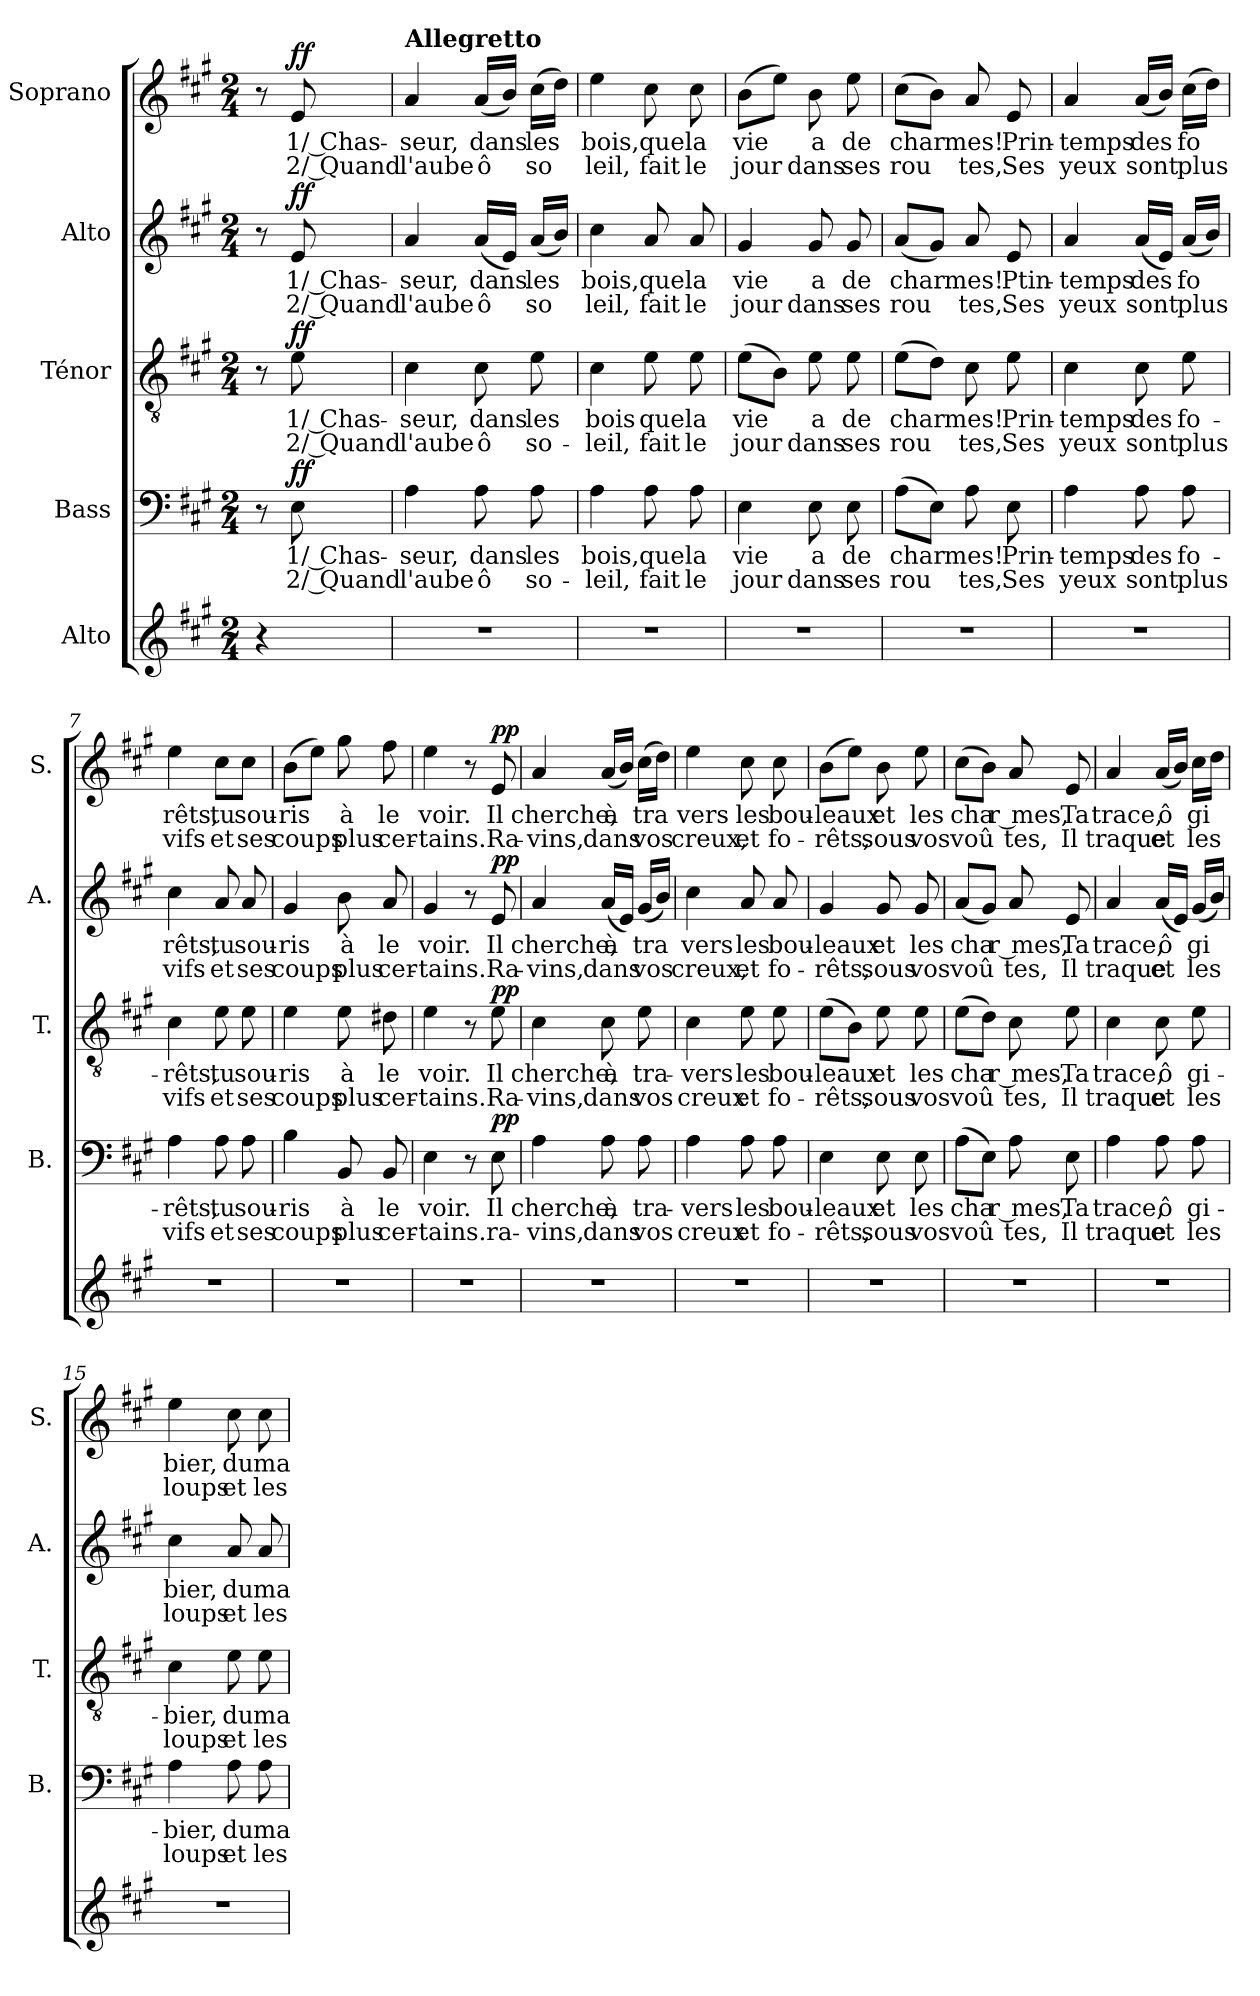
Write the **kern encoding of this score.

**kern	**kern	**text	**text	**dynam	**kern	**text	**text	**dynam	**kern	**text	**text	**dynam	**kern	**text	**text	**dynam
*part5	*part4	*part4	*part4	*part4	*part3	*part3	*part3	*part3	*part2	*part2	*part2	*part2	*part1	*part1	*part1	*part1
*staff5	*staff4	*staff4	*staff4	*staff4	*staff3	*staff3	*staff3	*staff3	*staff2	*staff2	*staff2	*staff2	*staff1	*staff1	*staff1	*staff1
*I"Alto	*I"Bass	*	*	*	*I"Ténor	*	*	*	*I"Alto	*	*	*	*I"Soprano	*	*	*
*	*I'B.	*	*	*	*I'T.	*	*	*	*I'A.	*	*	*	*I'S.	*	*	*
*clefG2	*clefF4	*	*	*	*clefGv2	*	*	*	*clefG2	*	*	*	*clefG2	*	*	*
*k[f#c#g#]	*k[f#c#g#]	*	*	*	*k[f#c#g#]	*	*	*	*k[f#c#g#]	*	*	*	*k[f#c#g#]	*	*	*
*M2/4	*M2/4	*	*	*	*M2/4	*	*	*	*M2/4	*	*	*	*M2/4	*	*	*
=1	=1	=1	=1	=1	=1	=1	=1	=1	=1	=1	=1	=1	=1	=1	=1	=1
4r	8r	.	.	.	8r	.	.	.	8r	.	.	.	8r	.	.	.
*	*	*	*	*	*	*	*	*	*	*	*	*	*MM108	*	*	*
!	!	!	!	!LO:DY:a	!	!	!	!LO:DY:a	!	!	!	!LO:DY:a	!	!	!	!LO:DY:a
.	8E\	1/ Chas-	2/ Quand	ff	8e\	1/ Chas-	2/ Quand	ff	8e/	1/ Chas-	2/ Quand	ff	8e/	1/ Chas-	2/ Quand	ff
=2	=2	=2	=2	=2	=2	=2	=2	=2	=2	=2	=2	=2	=2	=2	=2	=2
!	!	!	!	!	!	!	!	!	!	!	!	!	!LO:TX:a:B:t=Allegretto	!	!	!
2r	4A\	-seur,	l'aube	.	4c#\	-seur,	l'aube	.	4a/	-seur,	l'aube	.	4a/	-seur,	l'aube	.
.	8A\	dans	ô	.	8c#\	dans	ô	.	(16a/LL	dans	ô	.	(16a/LL	dans	ô	.
.	.	.	.	.	.	.	.	.	16e/JJ)	.	.	.	16b/JJ)	.	.	.
.	8A\	les	so-	.	8e\	les	so-	.	(16a/LL	les	so	.	(16cc#\LL	les	so	.
.	.	.	.	.	.	.	.	.	16b/JJ)	.	.	.	16dd\JJ)	.	.	.
=3	=3	=3	=3	=3	=3	=3	=3	=3	=3	=3	=3	=3	=3	=3	=3	=3
2r	4A\	bois,	-leil,	.	4c#\	bois	-leil,	.	4cc#\	bois,	leil,	.	4ee\	bois,	leil,	.
.	8A\	que	fait	.	8e\	que	fait	.	8a/	que	fait	.	8cc#\	que	fait	.
.	8A\	la	le	.	8e\	la	le	.	8a/	la	le	.	8cc#\	la	le	.
=4	=4	=4	=4	=4	=4	=4	=4	=4	=4	=4	=4	=4	=4	=4	=4	=4
2r	4E\	vie	jour	.	(8e\L	vie	jour	.	4g#/	vie	jour	.	(8b\L	vie	jour	.
.	.	.	.	.	8B\J)	.	.	.	.	.	.	.	8ee\J)	.	.	.
.	8E\	a	dans	.	8e\	a	dans	.	8g#/	a	dans	.	8b\	a	dans	.
.	8E\	de	ses	.	8e\	de	ses	.	8g#/	de	ses	.	8ee\	de	ses	.
=5	=5	=5	=5	=5	=5	=5	=5	=5	=5	=5	=5	=5	=5	=5	=5	=5
2r	(8A\L	-char	rou	.	(8e\L	char	rou	.	(8a/L	char	rou	.	(8cc#\L	char	-rou	.
.	8E\J)	.	.	.	8d\J)	.	.	.	8g#/J)	.	.	.	8b\J)	.	.	.
.	8A\	mes!	tes,	.	8c#\	mes!	tes,	.	8a/	mes!	tes,	.	8a/	mes!	tes,	.
.	8E\	Prin-	Ses	.	8e\	Prin-	Ses	.	8e/	Ptin-	Ses	.	8e/	Prin-	Ses	.
!!LO:LB:g=z
=6	=6	=6	=6	=6	=6	=6	=6	=6	=6	=6	=6	=6	=6	=6	=6	=6
2r	4A\	-temps	yeux	.	4c#\	-temps	yeux	.	4a/	-temps	yeux	.	4a/	-temps	yeux	.
.	8A\	des	sont	.	8c#\	des	sont	.	(16a/LL	des	sont	.	(16a/LL	-des	sont	.
.	.	.	.	.	.	.	.	.	16e/JJ)	.	.	.	16b/JJ)	.	.	.
.	8A\	fo-	plus	.	8e\	fo-	plus	.	(16a/LL	fo	plus	.	(16cc#\LL	-fo	plus	.
.	.	.	.	.	.	.	.	.	16b/JJ)	.	.	.	16dd\JJ)	.	.	.
=7	=7	=7	=7	=7	=7	=7	=7	=7	=7	=7	=7	=7	=7	=7	=7	=7
2r	4A\	-rêts,	vifs	.	4c#\	-rêts,	vifs	.	4cc#\	rêts,	vifs	.	4ee\	rêts,	vifs	.
.	8A\	tu	et	.	8e\	tu	et	.	8a/	tu	et	.	8cc#\L	tu	et	.
.	8A\	sou-	ses	.	8e\	sou-	ses	.	8a/	sou-	ses	.	8cc#\J	sou-	ses	.
=8	=8	=8	=8	=8	=8	=8	=8	=8	=8	=8	=8	=8	=8	=8	=8	=8
2r	4B\	-ris	coups	.	4e\	-ris	coups	.	4g#/	-ris	coups	.	(8b\L	-ris	coups	.
.	.	.	.	.	.	.	.	.	.	.	.	.	8ee\J)	.	.	.
.	8BB/	à	plus	.	8e\	à	plus	.	8b\	à	plus	.	8gg#\	à	plus	.
.	8BB/	le	cer-	.	8d#X\	le	cer-	.	8a/	le	cer-	.	8ff#\	le	cer-	.
=9	=9	=9	=9	=9	=9	=9	=9	=9	=9	=9	=9	=9	=9	=9	=9	=9
2r	4E\	voir.	-tains.	.	4e\	voir.	-tains.	.	4g#/	voir.	-tains.	.	4ee\	voir.	-tains.	.
.	8r	.	.	.	8r	.	.	.	8r	.	.	.	8r	.	.	.
!	!	!	!	!LO:DY:a	!	!	!	!LO:DY:a	!	!	!	!LO:DY:a	!	!	!	!LO:DY:a
.	8E\	Il	ra-	pp	8e\	Il	Ra-	pp	8e/	Il	Ra-	pp	8e/	Il	Ra-	pp
=10	=10	=10	=10	=10	=10	=10	=10	=10	=10	=10	=10	=10	=10	=10	=10	=10
2r	4A\	cherche,	-vins,	.	4c#\	cherche,	-vins,	.	4a/	cherche,	-vins,	.	4a/	cherche,	-vins,	.
.	8A\	à	dans	.	8c#\	à	dans	.	(16a/LL	à	dans	.	(16a/LL	à	dans	.
.	.	.	.	.	.	.	.	.	16e/JJ)	.	.	.	16b/JJ)	.	.	.
.	8A\	tra-	vos	.	8e\	tra-	vos	.	(16g#/LL	tra	vos	.	(16cc#\LL	tra	vos	.
.	.	.	.	.	.	.	.	.	16b/JJ)	.	.	.	16dd\JJ)	.	.	.
!!LO:LB:g=z
=11	=11	=11	=11	=11	=11	=11	=11	=11	=11	=11	=11	=11	=11	=11	=11	=11
2r	4A\	-vers	creux	.	4c#\	-vers	creux	.	4cc#\	vers	creux,	.	4ee\	vers	creux,	.
.	8A\	les	et	.	8e\	les	et	.	8a/	les	et	.	8cc#\	les	et	.
.	8A\	bou-	fo-	.	8e\	bou-	fo-	.	8a/	bou-	fo-	.	8cc#\	bou-	fo-	.
=12	=12	=12	=12	=12	=12	=12	=12	=12	=12	=12	=12	=12	=12	=12	=12	=12
2r	4E\	-leaux	-rêts,	.	(8e\L	-leaux	-rêts,	.	4g#/	-leaux	-rêts,	.	(8b\L	-leaux	-rêts,	.
.	.	.	.	.	8B\J)	.	.	.	.	.	.	.	8ee\J)	.	.	.
.	8E\	et	sous	.	8e\	et	sous	.	8g#/	et	sous	.	8b\	et	sous	.
.	8E\	les	vos	.	8e\	les	vos	.	8g#/	les	vos	.	8ee\	les	vos	.
=13	=13	=13	=13	=13	=13	=13	=13	=13	=13	=13	=13	=13	=13	=13	=13	=13
2r	(8A\L	cha	voû	.	(8e\L	cha	voû	.	(8a/L	cha	voû	.	(8cc#\L	cha	voû	.
.	8E\J)	.	.	.	8d\J)	.	.	.	8g#/J)	.	.	.	8b\J)	.	.	.
.	8A\	r mes,	tes,	.	8c#\	r mes,	tes,	.	8a/	r mes,	tes,	.	8a/	r mes,	tes,	.
.	8E\	Ta	Il	.	8e\	Ta	Il	.	8e/	Ta	Il	.	8e/	Ta	Il	.
=14	=14	=14	=14	=14	=14	=14	=14	=14	=14	=14	=14	=14	=14	=14	=14	=14
2r	4A\	trace,	traque	.	4c#\	trace,	traque	.	4a/	trace,	traque	.	4a/	trace,	traque	.
.	8A\	ô	et	.	8c#\	ô	et	.	(16a/LL	ô	et	.	(16a/LL	ô	et	.
.	.	.	.	.	.	.	.	.	16e/JJ)	.	.	.	16b/JJ)	.	.	.
.	8A\	gi-	les	.	8e\	gi-	les	.	(16g#/LL	gi	les	.	16cc#\LL	gi	les	.
.	.	.	.	.	.	.	.	.	16b/JJ)	.	.	.	16dd\JJ	.	.	.
=15	=15	=15	=15	=15	=15	=15	=15	=15	=15	=15	=15	=15	=15	=15	=15	=15
2r	4A\	-bier,	loups	.	4c#\	-bier,	loups	.	4cc#\	bier,	loups	.	4ee\	bier,	loups	.
.	8A\	du	et	.	8e\	du	et	.	8a/	du	et	.	8cc#\	du	et	.
.	8A\	ma-	les	.	8e\	ma-	les	.	8a/	ma-	les	.	8cc#\	ma-	les	.
=	=	=	=	=	=	=	=	=	=	=	=	=	=	=	=	=
*-	*-	*-	*-	*-	*-	*-	*-	*-	*-	*-	*-	*-	*-	*-	*-	*-
